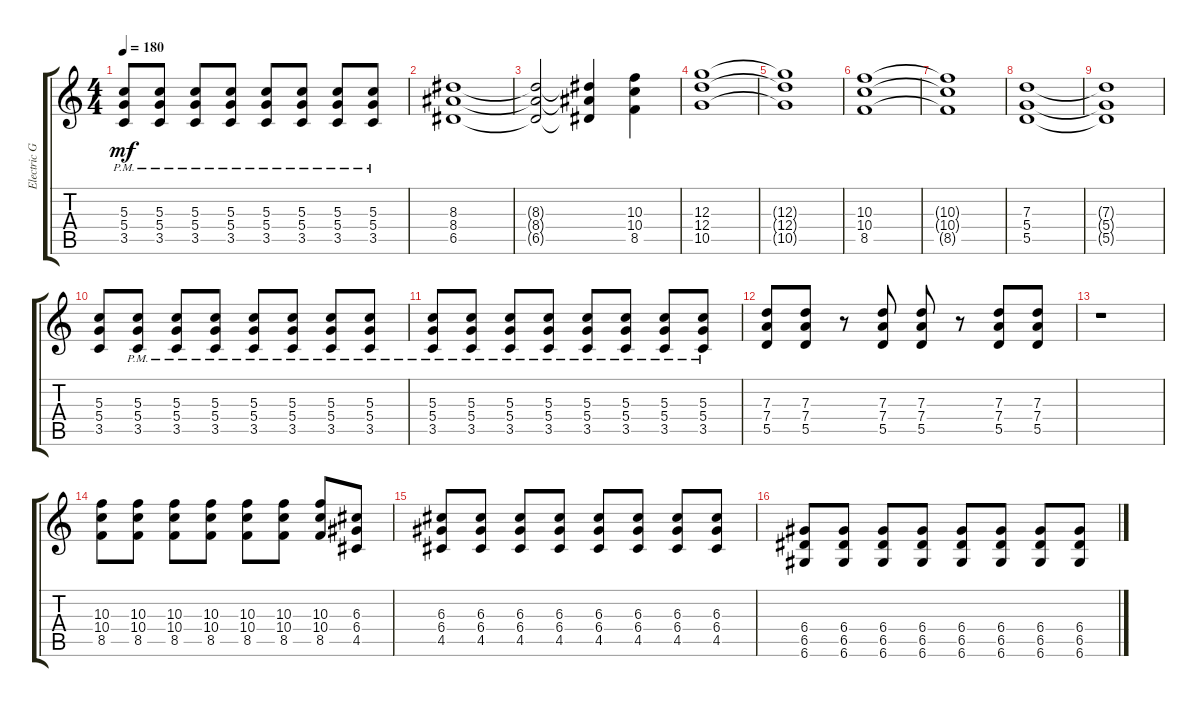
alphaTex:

\track ("Electric Guitar" "Electric G") {instrument overdrivenguitar}
\staff {score tabs}
\tuning (E4 B3 G3 D3 A2 D2) {hide}
\ts (4 4)
\tempo 180
\clef g2
\ks c
(5.3{pm} 5.4{pm} 3.5{pm}).8{dy mf} (5.3{pm} 5.4{pm} 3.5{pm}).8 (5.3{pm} 5.4{pm} 3.5{pm}).8 (5.3{pm} 5.4{pm} 3.5{pm}).8 (5.3{pm} 5.4{pm} 3.5{pm}).8 (5.3{pm} 5.4{pm} 3.5{pm}).8 (5.3{pm} 5.4{pm} 3.5{pm}).8 (5.3{pm} 5.4{pm} 3.5{pm}).8 |
(8.3 8.4 6.5).1 |
(8.3{t} 8.4{t} 6.5{t}).2 (8.3{t} 8.4{t} 6.5{t}).4 (10.3 10.4 8.5).4 |
(12.3 12.4 10.5).1 |
(12.3{t} 12.4{t} 10.5{t}).1 |
(10.3 10.4 8.5).1 |
(10.3{t} 10.4{t} 8.5{t}).1 |
(7.3 5.4 5.5).1 |
(7.3{t} 5.4{t} 5.5{t}).1 |
(5.3 5.4 3.5).8 (5.3{pm} 5.4{pm} 3.5{pm}).8 (5.3{pm} 5.4{pm} 3.5{pm}).8 (5.3{pm} 5.4{pm} 3.5{pm}).8 (5.3{pm} 5.4{pm} 3.5{pm}).8 (5.3{pm} 5.4{pm} 3.5{pm}).8 (5.3{pm} 5.4{pm} 3.5{pm}).8 (5.3{pm} 5.4{pm} 3.5{pm}).8 |
(5.3{pm} 5.4{pm} 3.5{pm}).8 (5.3{pm} 5.4{pm} 3.5{pm}).8 (5.3{pm} 5.4{pm} 3.5{pm}).8 (5.3{pm} 5.4{pm} 3.5{pm}).8 (5.3{pm} 5.4{pm} 3.5{pm}).8 (5.3{pm} 5.4{pm} 3.5{pm}).8 (5.3{pm} 5.4{pm} 3.5{pm}).8 (5.3{pm} 5.4{pm} 3.5{pm}).8 |
(7.3 7.4 5.5).8 (7.3 7.4 5.5).8 r.8 (7.3 7.4 5.5).8 (7.3 7.4 5.5).8 r.8 (7.3 7.4 5.5).8 (7.3 7.4 5.5).8 |
r.1 |
(10.3 10.4 8.5).8 (10.3 10.4 8.5).8 (10.3 10.4 8.5).8 (10.3 10.4 8.5).8 (10.3 10.4 8.5).8 (10.3 10.4 8.5).8 (10.3 10.4 8.5).8 (6.3 6.4 4.5).8 |
(6.3 6.4 4.5).8 (6.3 6.4 4.5).8 (6.3 6.4 4.5).8 (6.3 6.4 4.5).8 (6.3 6.4 4.5).8 (6.3 6.4 4.5).8 (6.3 6.4 4.5).8 (6.3 6.4 4.5).8 |
(6.4 6.5 6.6).8 (6.4 6.5 6.6).8 (6.4 6.5 6.6).8 (6.4 6.5 6.6).8 (6.4 6.5 6.6).8 (6.4 6.5 6.6).8 (6.4 6.5 6.6).8 (6.4 6.5 6.6).8
